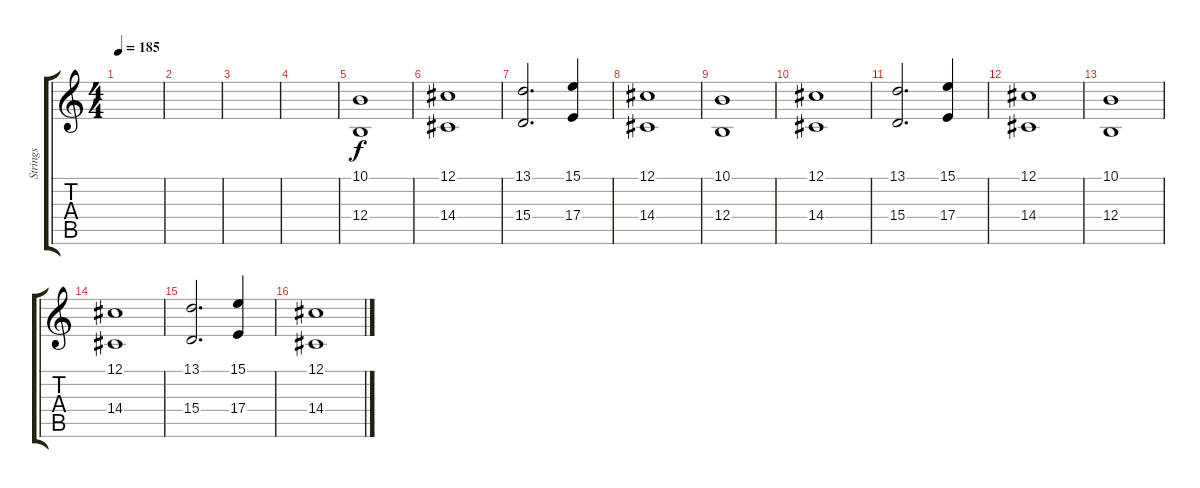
\track ("Strings" "Strings") {instrument stringensemble1}
\staff {score tabs}
\tuning (Db4 Ab3 E3 B2 Gb2 B1) {hide}
\ts (4 4)
\tempo 185
\clef g2
\ks c
|
|
|
|
(10.1 12.4).1 |
(12.1 14.4).1 |
(13.1 15.4).2{d} (15.1 17.4).4 |
(12.1 14.4).1 |
(10.1 12.4).1 |
(12.1 14.4).1 |
(13.1 15.4).2{d} (15.1 17.4).4 |
(12.1 14.4).1 |
(10.1 12.4).1 |
(12.1 14.4).1 |
(13.1 15.4).2{d} (15.1 17.4).4 |
(12.1 14.4).1
